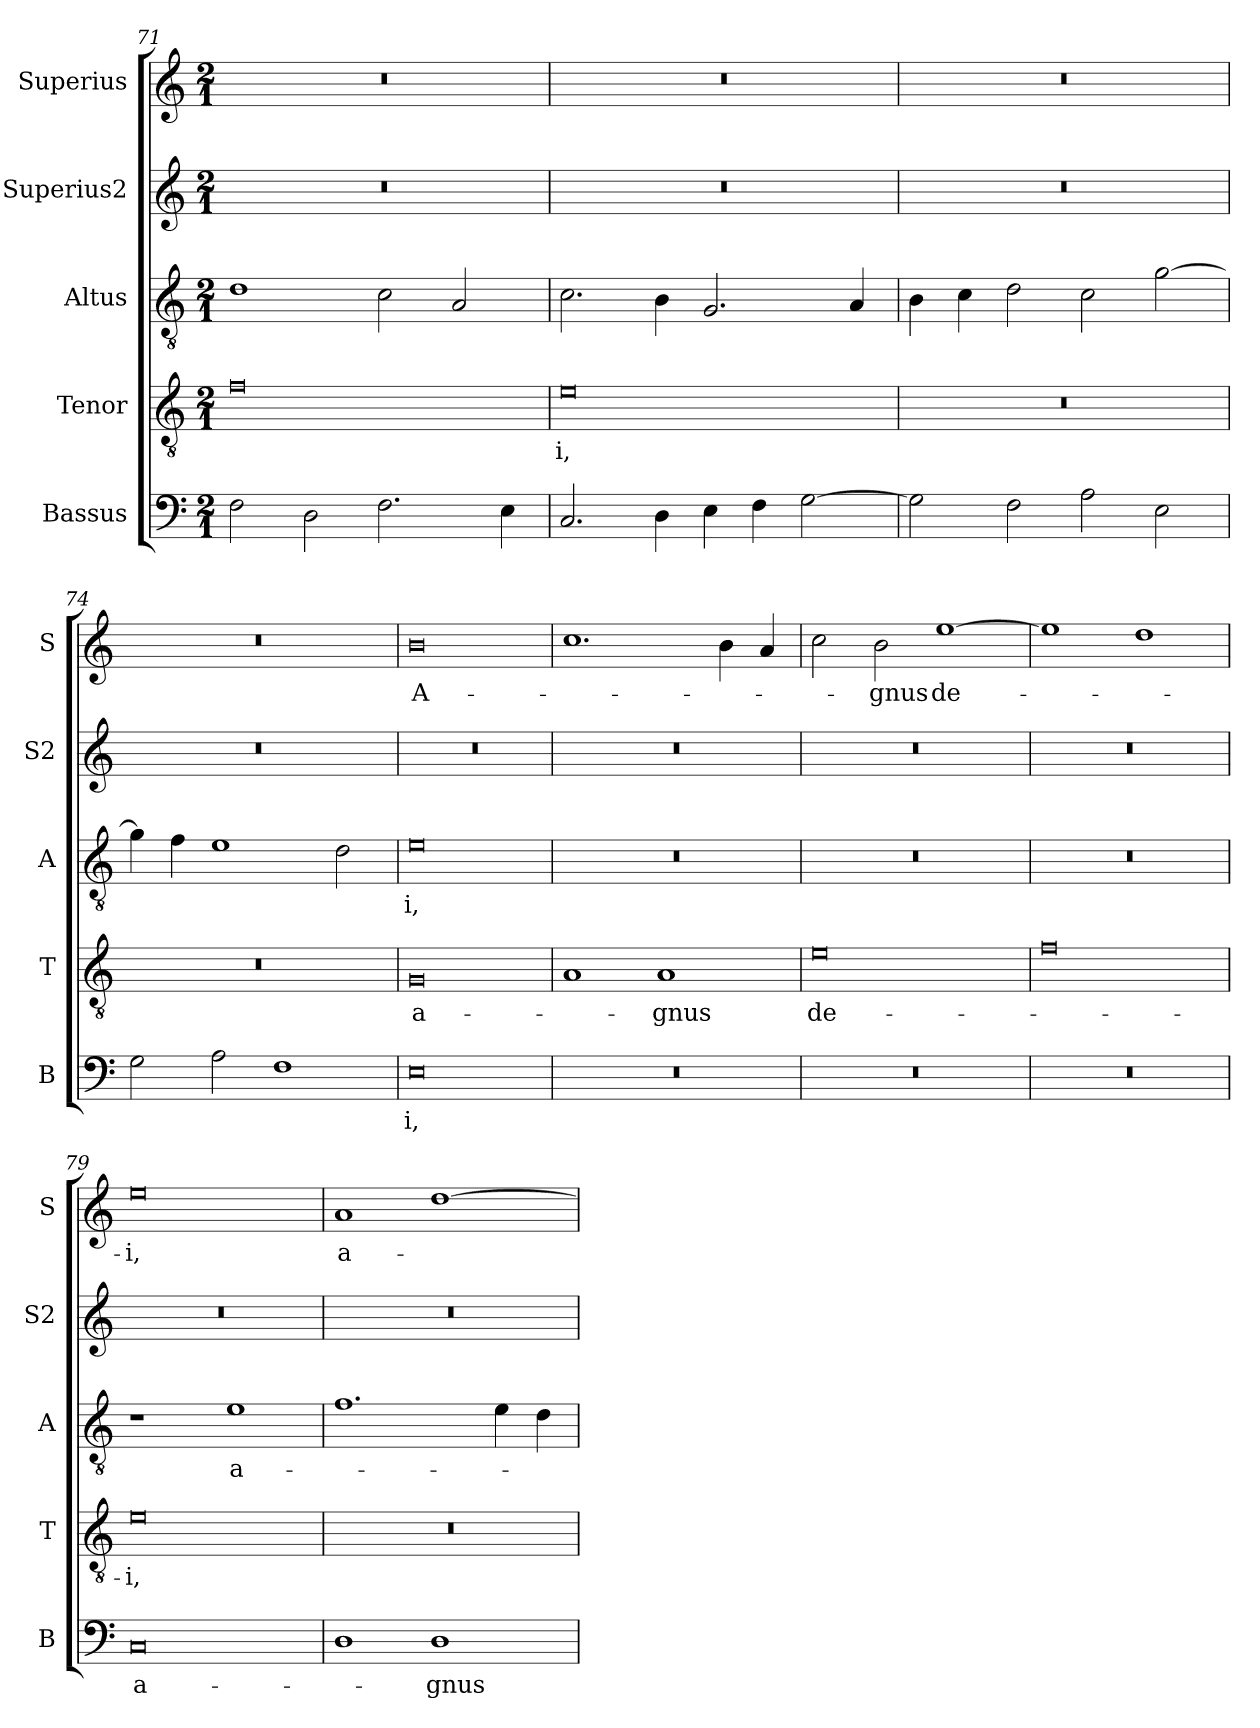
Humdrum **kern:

**kern	**text	**kern	**text	**kern	**text	**kern	**kern	**text
*part5	*part5	*part4	*part4	*part3	*part3	*part2	*part1	*part1
*staff5	*staff5	*staff4	*staff4	*staff3	*staff3	*staff2	*staff1	*staff1
*I"Bassus	*	*I"Tenor	*	*I"Altus	*	*I"Superius2	*I"Superius	*
*I'B	*	*I'T	*	*I'A	*	*I'S2	*I'S	*
*clefF4	*	*clefGv2	*	*clefGv2	*	*clefG2	*clefG2	*
*k[]	*	*k[]	*	*k[]	*	*k[]	*k[]	*
*M2/1	*	*M2/1	*	*M2/1	*	*M2/1	*M2/1	*
=71	=71	=71	=71	=71	=71	=71	=71	=71
2F\	.	0f	.	1d	.	0r	0r	.
2D\	.	.	.	.	.	.	.	.
2.F\	.	.	.	2c\	.	.	.	.
.	.	.	.	2A/	.	.	.	.
4E\	.	.	.	.	.	.	.	.
=72	=72	=72	=72	=72	=72	=72	=72	=72
2.C/	.	0e	-i,	2.c\	.	0r	0r	.
4D\	.	.	.	4B\	.	.	.	.
4E\	.	.	.	2.G/	.	.	.	.
4F\	.	.	.	.	.	.	.	.
[2G\	.	.	.	.	.	.	.	.
.	.	.	.	4A/	.	.	.	.
=73	=73	=73	=73	=73	=73	=73	=73	=73
2G\]	.	0r	.	4B\	.	0r	0r	.
.	.	.	.	4c\	.	.	.	.
2F\	.	.	.	2d\	.	.	.	.
2A\	.	.	.	2c\	.	.	.	.
2E\	.	.	.	[2g\	.	.	.	.
=74	=74	=74	=74	=74	=74	=74	=74	=74
2G\	.	0r	.	4g\]	.	0r	0r	.
.	.	.	.	4f\	.	.	.	.
2A\	.	.	.	1e	.	.	.	.
1F	.	.	.	.	.	.	.	.
.	.	.	.	2d\	.	.	.	.
=75	=75	=75	=75	=75	=75	=75	=75	=75
0E	-i,	0G	a-	0e	-i,	0r	0b	A-
=76	=76	=76	=76	=76	=76	=76	=76	=76
0r	.	1A	.	0r	.	0r	1.cc	.
.	.	1A	-gnus	.	.	.	.	.
.	.	.	.	.	.	.	4b\	.
.	.	.	.	.	.	.	4a/	.
=77	=77	=77	=77	=77	=77	=77	=77	=77
0r	.	0e	de-	0r	.	0r	2cc\	.
.	.	.	.	.	.	.	2b\	-gnus
.	.	.	.	.	.	.	[1ee	de-
=78	=78	=78	=78	=78	=78	=78	=78	=78
0r	.	0f	.	0r	.	0r	1ee]	.
.	.	.	.	.	.	.	1dd	.
=79	=79	=79	=79	=79	=79	=79	=79	=79
0C	a-	0e	-i,	1r	.	0r	0ee	-i,
.	.	.	.	1e	a-	.	.	.
=80	=80	=80	=80	=80	=80	=80	=80	=80
1D	.	0r	.	1.f	.	0r	1a	a-
1D	-gnus	.	.	.	.	.	[1dd	.
.	.	.	.	4e\	.	.	.	.
.	.	.	.	4d\	.	.	.	.
=	=	=	=	=	=	=	=	=
*-	*-	*-	*-	*-	*-	*-	*-	*-
